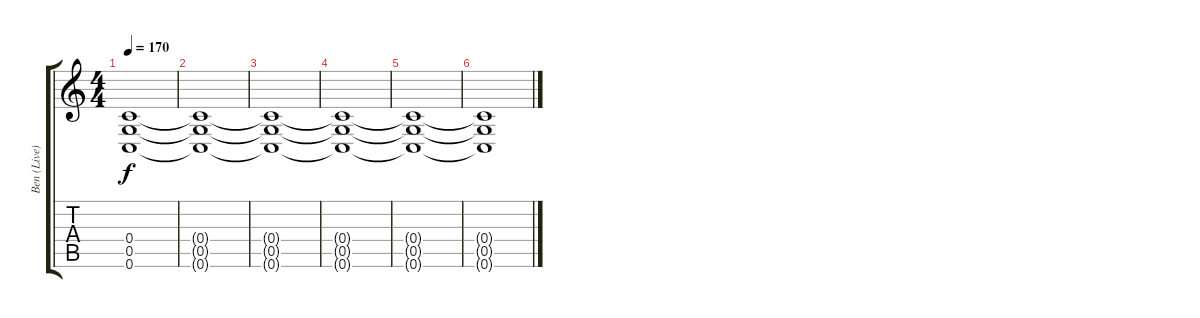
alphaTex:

\track ("Ben (Live)" "Ben (Live)") {mute instrument distortionguitar}
\staff {score tabs}
\tuning (D4 A3 F3 C3 G2 C2) {hide}
\ts (4 4)
\tempo 170
\clef g2
\ks c
(0.4{t} 0.5{t} 0.6{t}).1{dy f} |
(0.4{t} 0.5{t} 0.6{t}).1 |
(0.4{t} 0.5{t} 0.6{t}).1 |
(0.4{t} 0.5{t} 0.6{t}).1 |
(0.4{t} 0.5{t} 0.6{t}).1{volume 0} |
(0.4{t} 0.5{t} 0.6{t}).1
